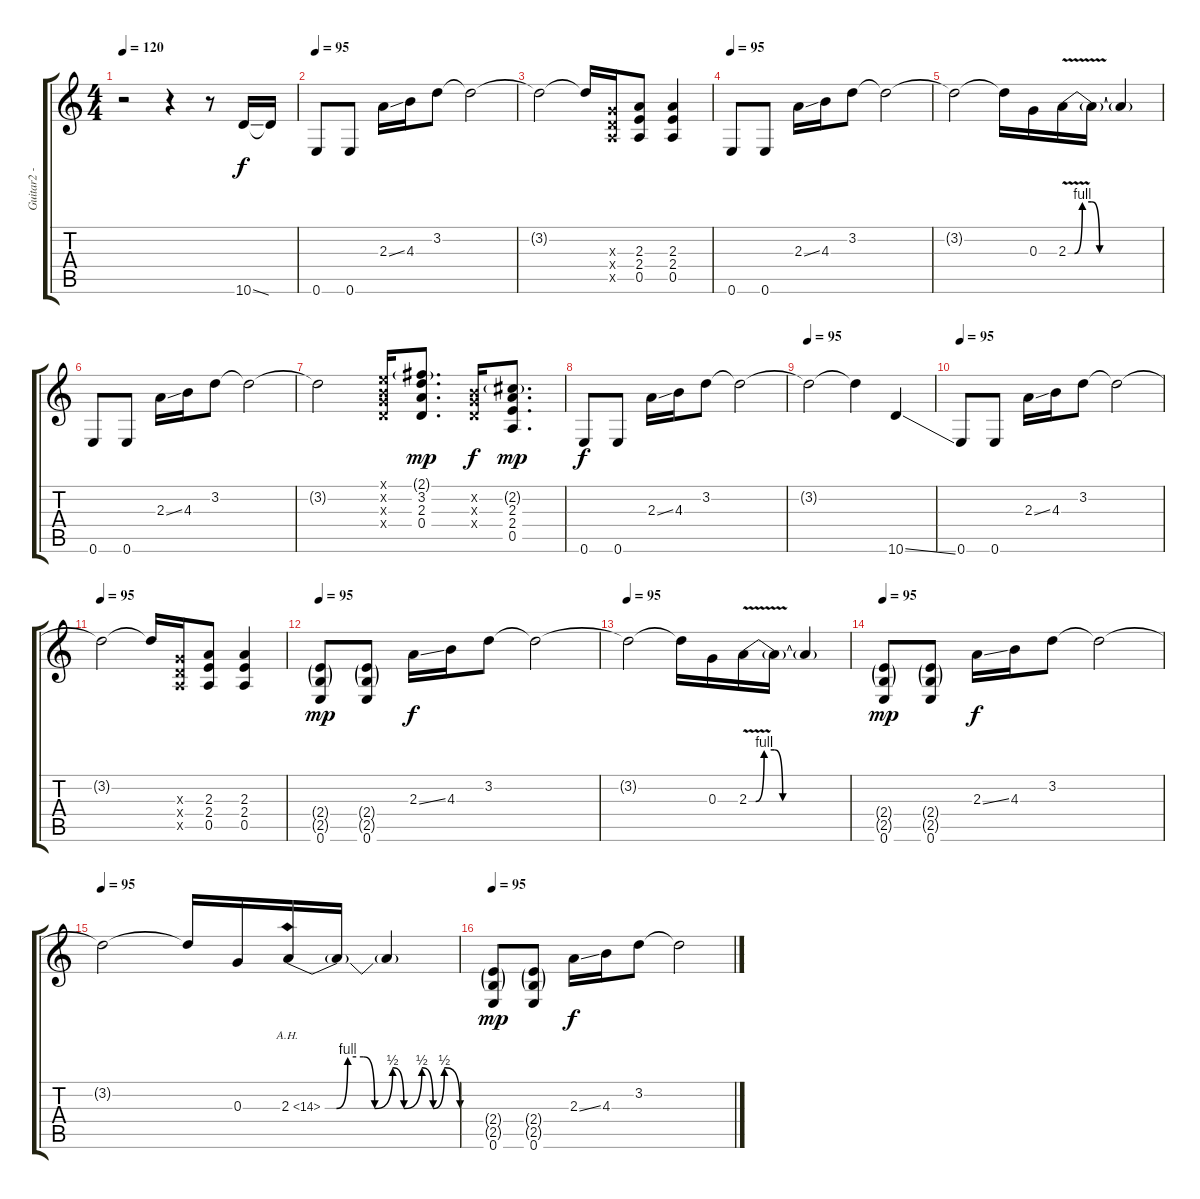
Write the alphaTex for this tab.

\track ("Guitar2 - David Gilmour (effect2)" "Guitar2 - ") {instrument electricguitarclean}
\staff {score tabs}
\tuning (E4 B3 G3 D3 A2 E2) {hide}
\ts (4 4)
\tempo 120
\tempo 95
\tempo 120
\clef g2
\ks c
r.2{dy f instrument electricguitarclean} r.4 r.8 10.6{ss}.16 10.6{t}.16 |
\tempo 95
0.6.8 0.6.8 2.3{ss}.16 4.3.16 3.2.8 3.2{t}.2 |
3.2{t}.2 3.2{t}.16 (0.3{x} 0.4{x} 0.5{x}).16 (2.3 2.4 0.5).8 (2.3 2.4 0.5).4 |
\tempo 95
0.6.8 0.6.8 2.3{ss}.16 4.3.16 3.2.8 3.2{t}.2 |
3.2{t}.2 3.2{t}.16 0.3.16 2.3{be (custom 0 0 4 0 9 4 15 4 20 0 45 0 60 0) v}.16 2.3{t}.16 2.3{t}.4 |
0.6.8 0.6.8 2.3{ss}.16 4.3.16 3.2.8 3.2{t}.2 |
3.2{t}.2 (0.1{x} 0.2{x} 0.3{x} 0.4{x}).16 (2.1{g} 3.2 2.3 0.4).8{d dy mp} (0.2{x} 0.3{x} 0.4{x}).16{dy f} (2.2{g} 2.3 2.4 0.5).8{d dy mp} |
0.6.8{dy f} 0.6.8 2.3{ss}.16 4.3.16 3.2.8 3.2{t}.2 |
\tempo 95
3.2{t}.2 3.2{t}.4 10.6{ss}.4 |
\tempo 95
0.6.8 0.6.8 2.3{ss}.16 4.3.16 3.2.8 3.2{t}.2 |
\tempo 95
3.2{t}.2 3.2{t}.16 (0.3{x} 0.4{x} 0.5{x}).16 (2.3 2.4 0.5).8 (2.3 2.4 0.5).4 |
\tempo 95
(2.4{g} 2.5{g} 0.6).8{dy mp} (2.4{g} 2.5{g} 0.6).8 2.3{ss}.16{dy f} 4.3.16 3.2.8 3.2{t}.2 |
\tempo 95
3.2{t}.2 3.2{t}.16 0.3.16 2.3{be (custom 0 0 4 0 9 4 15 4 20 0 45 0 60 0) v}.16 2.3{t}.16 2.3{t}.4 |
\tempo 95
(2.4{g} 2.5{g} 0.6).8{dy mp} (2.4{g} 2.5{g} 0.6).8 2.3{ss}.16{dy f} 4.3.16 3.2.8 3.2{t}.2 |
\tempo 95
3.2{t}.2 3.2{t}.16 0.3.16 2.3{be (custom 0 0 5 0 10 4 17 4 22 0 30 2 35 0 43 2 48 0 53 2 60 0) ah 12}.16 2.3{t}.16 2.3{t}.4 |
\tempo 95
(2.4{g} 2.5{g} 0.6).8{dy mp} (2.4{g} 2.5{g} 0.6).8 2.3{ss}.16{dy f} 4.3.16 3.2.8 3.2{t}.2
